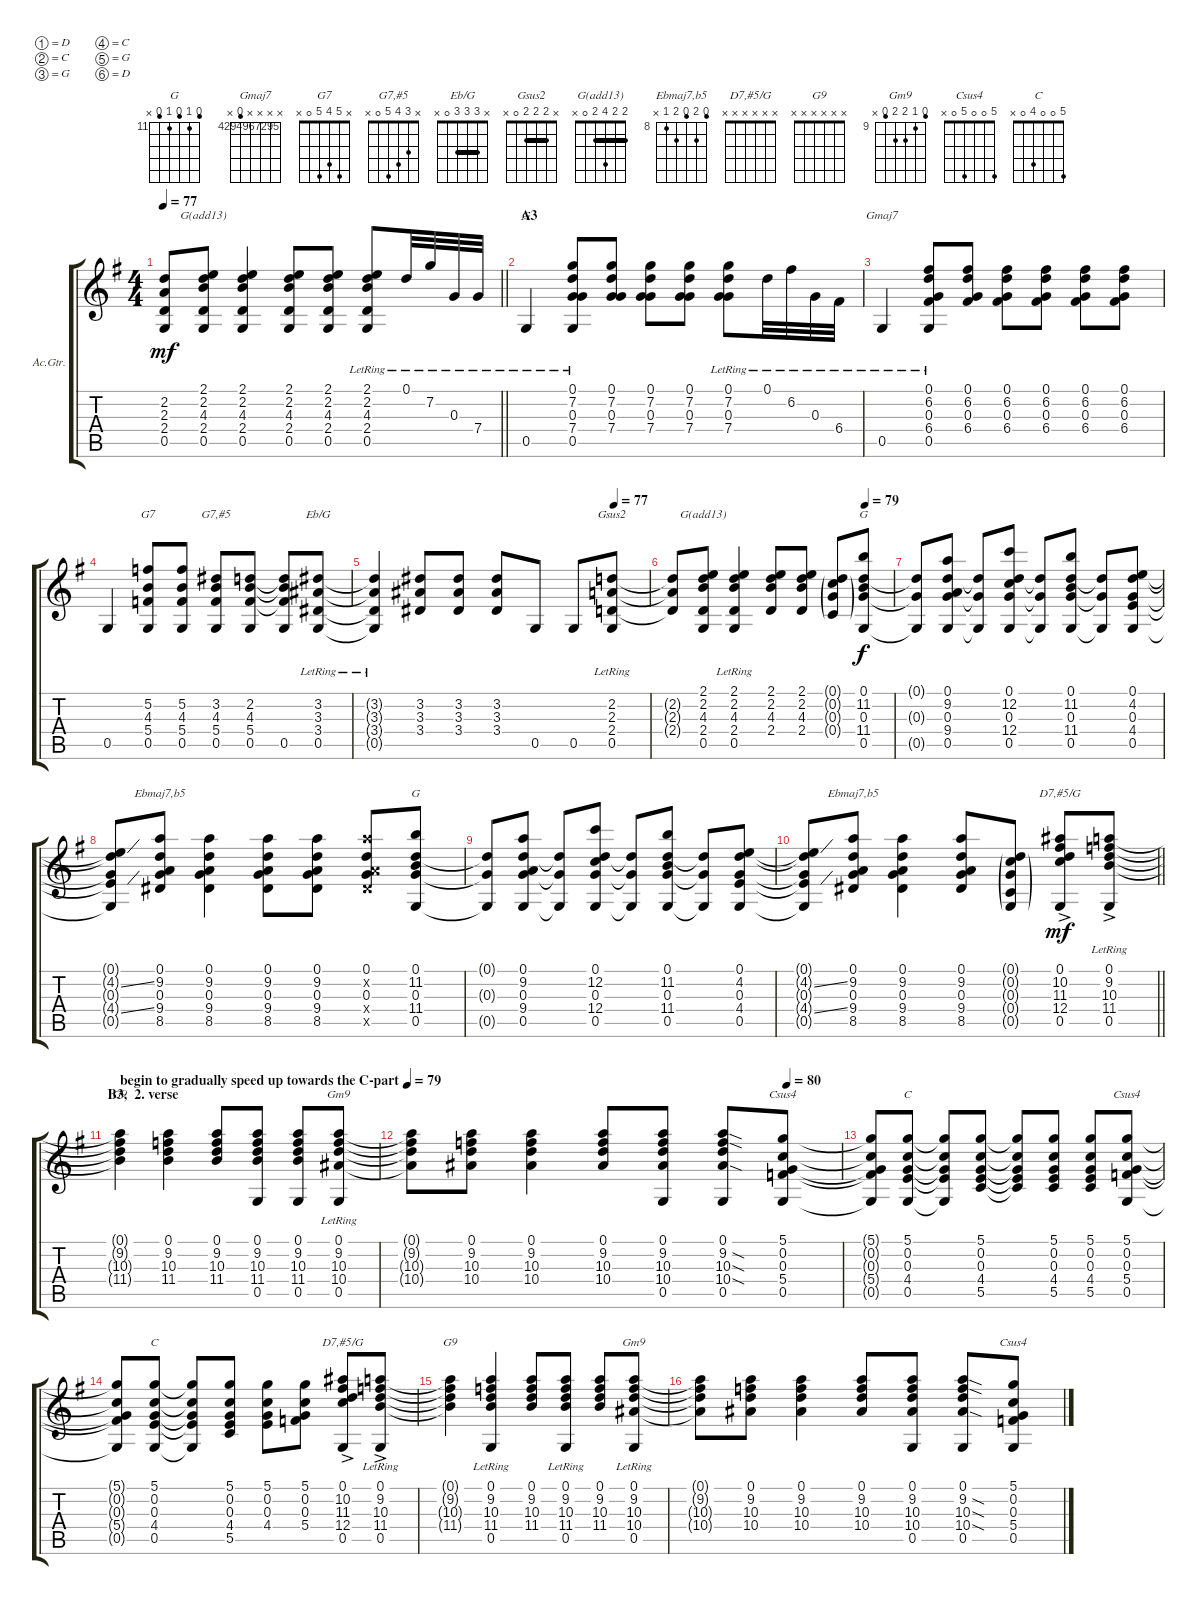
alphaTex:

\bracketExtendMode groupsimilarinstruments
\firstSystemTrackNameOrientation horizontal
\otherSystemsTrackNameOrientation horizontal
\track ("Acoustic guitar, main" "Ac.Gtr.") {instrument acousticguitarsteel}
\staff {score tabs}
\tuning (D4 C4 G3 C3 G2 D2)
\chord ("G" x x x x 4294967294 x) {firstfret 4294967295}
\chord ("Gmaj7" x x x x 4294967294 x) {firstfret 4294967295}
\chord ("G7" x 5 4 5 0 x)
\chord ("G7,#5" x 3 4 5 0 x)
\chord ("Eb/G" x 3 3 3 0 x) {barre (3 3)}
\chord ("Gsus2" x 2 2 2 0 x) {barre (2 2)}
\chord ("G(add13)" 2 2 4 2 0 x) {barre (2 2)}
\chord ("G" 10 11 10 11 10 x) {firstfret 11}
\chord ("Ebmaj7,b5" 7 9 7 9 8 x) {firstfret 8}
\chord ("D7,#5/G" x x x x x x)
\chord ("G9" x x x x x x)
\chord ("Gm9" 8 9 10 10 8 x) {firstfret 9}
\chord ("Csus4" 5 0 0 5 0 x)
\chord ("C" 5 0 0 4 0 x)
\ts (4 4)
\tempo 77
\clef g2
\barLineRight lightlight
\ks g
(2.2{t} 2.3{t} 2.4{t} 0.5{t}).8{dy mf} (2.1 2.2 4.3 2.4 0.5).8{ch "G(add13)"} (2.1 2.2 4.3 2.4 0.5).4 (2.1 2.2 4.3 2.4 0.5).8 (2.1 2.2 4.3 2.4 0.5).8 (2.1 2.2 4.3 2.4 0.5{lr}).8 0.1{lr}.32 7.2{lr}.32 0.3{lr}.32 7.4{lr}.32 |
\section ("" "A3")
0.5{lr}.4{ch "G"} (0.1 7.2 0.3 7.4 0.5{lr}).8 (0.1 7.2 0.3 7.4).8 (0.1 7.2 0.3 7.4).8 (0.1 7.2 0.3 7.4).8 (0.1{lr} 7.2 0.3{lr} 7.4).8 0.1{lr}.32 6.2{lr}.32 0.3{lr}.32 6.4{lr}.32 |
0.5{lr}.4{ch "Gmaj7"} (0.1 6.2 0.3 6.4 0.5{lr}).8 (0.1 6.2 0.3 6.4).8 (0.1 6.2 0.3 6.4).8 (0.1 6.2 0.3 6.4).8 (0.1 6.2 0.3 6.4).8 (0.1 6.2 0.3 6.4).8 |
0.5.4 (5.2 4.3 5.4 0.5).8{ch "G7"} (5.2 4.3 5.4 0.5).8 (3.2 4.3 5.4 0.5).8{ch "G7,#5"} (2.2 4.3 5.4 0.5).8 (2.2{t} 4.3{t} 5.4{t} 0.5).8 (3.2 3.3 3.4 0.5{lr}).8{ch "Eb/G"} |
\tempo (77 0.875)
(3.2{t} 3.3{t} 3.4{t} 0.5{lr t}).4 (3.2 3.3 3.4).8 (3.2 3.3 3.4).8 (3.2 3.3 3.4).8 0.5.8 0.5.8 (2.2 2.3 2.4 0.5{lr}).8{ch "Gsus2"} |
\tempo (79 0.875)
(2.2{t} 2.3{t} 2.4{t}).8 (2.1 2.2 4.3 2.4 0.5).8{ch "G(add13)"} (2.1 2.2 4.3 2.4 0.5{lr}).4 (2.1 2.2 4.3 2.4).8 (2.1 2.2 4.3 2.4).8 (0.1{g} 0.2{g} 0.3{g} 0.4{g}).8 (0.1 11.2 0.3 11.4 0.5).8{ch "G" dy f} |
(0.1{t} 0.3{t} 0.5{t}).8 (0.1 9.2 0.3 9.4 0.5).8 (0.1{t} 0.3{t} 0.5{t}).8 (0.1 12.2 0.3 12.4 0.5).8 (0.1{t} 0.3{t} 0.5{t}).8 (0.1 11.2 0.3 11.4 0.5).8 (0.1{t} 0.3{t} 0.5{t}).8 (0.1 4.2 0.3 4.4 0.5).8 |
(0.1{t} 4.2{ss t} 0.3{t} 4.4{ss t} 0.5{t}).8 (0.1 9.2 0.3 9.4 8.5).8{ch "Ebmaj7,b5"} (0.1 9.2 0.3 9.4 8.5).4 (0.1 9.2 0.3 9.4 8.5).8 (0.1 9.2 0.3 9.4 8.5).8 (0.1 9.2{x} 0.3 9.4{x} 8.5{x}).8 (0.1 11.2 0.3 11.4 0.5).8{ch "G"} |
(0.1{t} 0.3{t} 0.5{t}).8 (0.1 9.2 0.3 9.4 0.5).8 (0.1{t} 0.3{t} 0.5{t}).8 (0.1 12.2 0.3 12.4 0.5).8 (0.1{t} 0.3{t} 0.5{t}).8 (0.1 11.2 0.3 11.4 0.5).8 (0.1{t} 0.3{t} 0.5{t}).8 (0.1 4.2 0.3 4.4 0.5).8 |
\barLineRight lightlight
(0.1{t} 4.2{ss t} 0.3{t} 4.4{ss t} 0.5{t}).8 (0.1 9.2 0.3 9.4 8.5).8{ch "Ebmaj7,b5"} (0.1 9.2 0.3 9.4 8.5).4 (0.1 9.2 0.3 9.4 8.5).8 (0.1{g} 0.2{g} 0.3{g} 0.4{g} 0.5{g}).8 (0.1{ac} 10.2{ac} 11.3{ac} 12.4{ac} 0.5{ac}).8{ch "D7,#5/G" dy mf} (0.1{ac} 9.2{ac} 10.3{ac} 11.4{ac} 0.5{ac lr}).8 |
\section ("" "B3,  2. verse")
\tempo (79 "begin to gradually speed up towards the C-part")
(0.1{t} 9.2{t} 10.3{t} 11.4{t}).4{ch "G9"} (0.1 9.2 10.3 11.4).4 (0.1 9.2 10.3 11.4).8 (0.1 9.2 10.3 11.4 0.5).8 (0.1 9.2 10.3 11.4 0.5).8 (0.1 9.2 10.3 10.4 0.5{lr}).8{ch "Gm9"} |
\tempo (80 0.875)
(0.1{t} 9.2{t} 10.3{t} 10.4{t}).8 (0.1 9.2 10.3 10.4).8 (0.1 9.2 10.3 10.4).4 (0.1 9.2 10.3 10.4).8 (0.1 9.2 10.3 10.4 0.5).8 (0.1 9.2{sod} 10.3{sod} 10.4{sod} 0.5).8 (5.1 0.2 0.3 5.4 0.5).8{ch "Csus4"} |
(5.1{t} 0.2{t} 0.3{t} 5.4{t} 0.5{t}).8 (5.1 0.2 0.3 4.4 0.5).8{ch "C"} (5.1{t} 0.2{t} 0.3{t} 4.4{t} 0.5{t}).8 (5.1 0.2 0.3 4.4 5.5).8 (5.1{t} 0.2{t} 0.3{t} 4.4{t} 5.5{t}).8 (5.1 0.2 0.3 4.4 5.5).8 (5.1 0.2 0.3 4.4 5.5).8 (5.1 0.2 0.3 5.4 0.5).8{ch "Csus4"} |
(5.1{t} 0.2{t} 0.3{t} 5.4{t} 0.5{t}).8 (5.1 0.2 0.3 4.4 0.5).8{ch "C"} (5.1{t} 0.2{t} 0.3{t} 4.4{t} 0.5{t}).8 (5.1 0.2 0.3 4.4 5.5).8 (5.1 0.2 0.3 4.4).8 (5.1 0.2 0.3 5.4).8 (0.1{ac} 10.2{ac} 11.3{ac} 12.4{ac} 0.5{ac}).8{ch "D7,#5/G"} (0.1{ac} 9.2{ac} 10.3{ac} 11.4{ac} 0.5{ac lr}).8 |
(0.1{t} 9.2{t} 10.3{t} 11.4{t}).4{ch "G9"} (0.1 9.2 10.3 11.4 0.5{lr}).4 (0.1 9.2 10.3 11.4).8 (0.1 9.2 10.3 11.4 0.5{lr}).8 (0.1 9.2 10.3 11.4).8 (0.1 9.2 10.3 10.4 0.5{lr}).8{ch "Gm9"} |
(0.1{t} 9.2{t} 10.3{t} 10.4{t}).8 (0.1 9.2 10.3 10.4).8 (0.1 9.2 10.3 10.4).4 (0.1 9.2 10.3 10.4).8 (0.1 9.2 10.3 10.4 0.5).8 (0.1 9.2{sod} 10.3{sod} 10.4{sod} 0.5).8 (5.1 0.2 0.3 5.4 0.5).8{ch "Csus4"}
